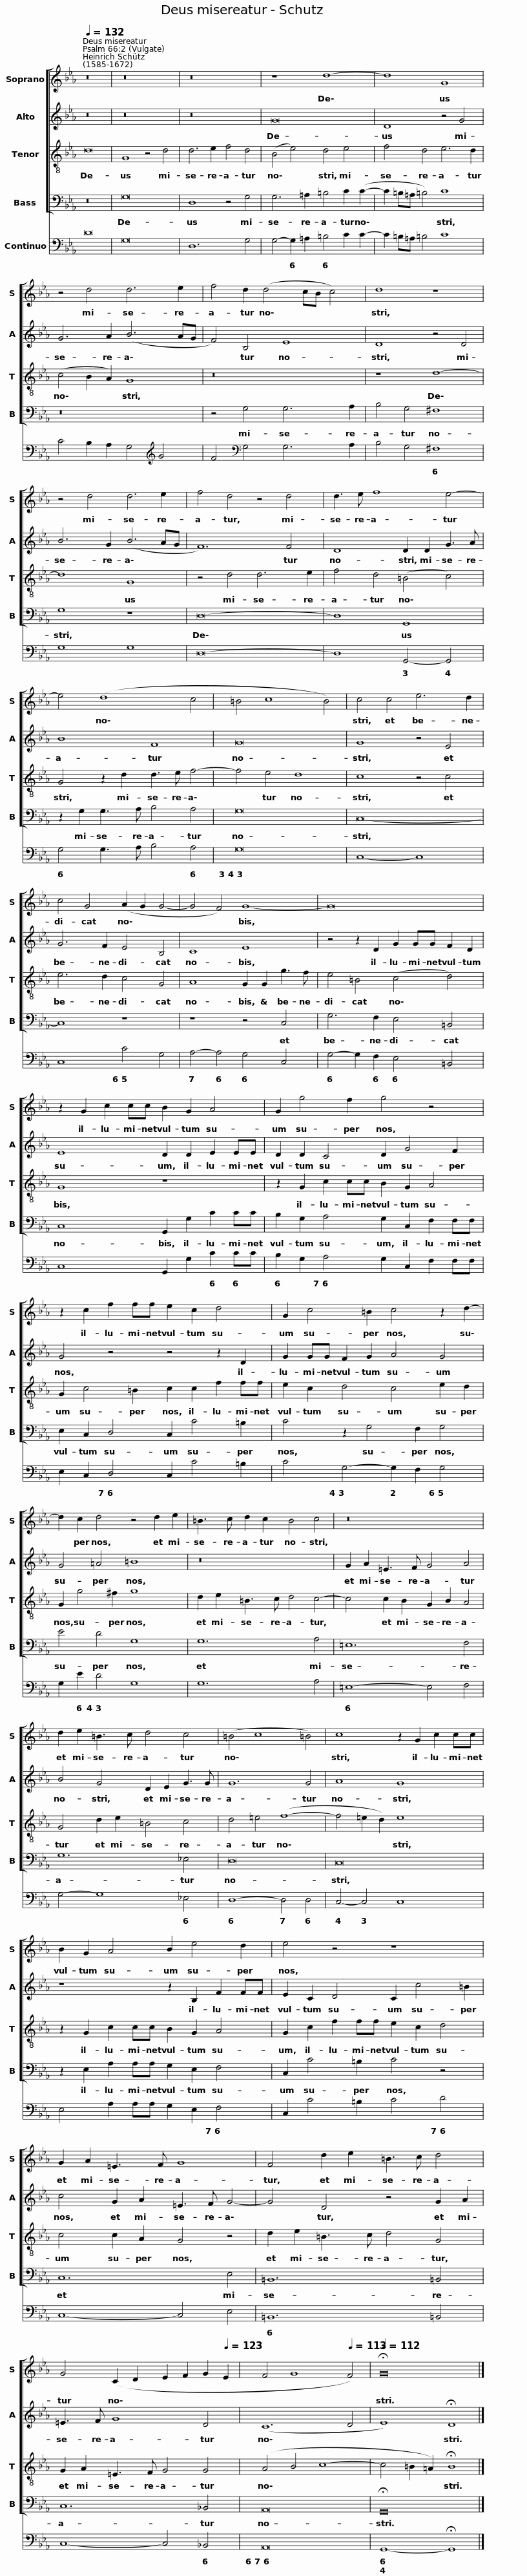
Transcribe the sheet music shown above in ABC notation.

X:1
%%score [ 1 2 3 4 ] 5
L:1/8
Q:1/4=132
M:none
I:linebreak $
K:Eb
V:1 treble
V:2 treble
V:3 treble-8
V:4 bass
V:5 bass
V:1
 z16 | z16 | z16 | z8 d8- |$ d8 G8 | %5
 z4 d4 d6 e2 | f4 d2 (d4 cB c4) | d8 z8 |$ z4 d4 d6 e2 | f4 d4 z4 d4 | %10
 d3 e f8 e4- | e4 (d8 c4 | =B4 c8 B4) |$ c4 c4 e6 d2 | c4 G4 (A2 G2 G4- | %15
 G4 F4) G8- | G16 |$ z2 G2 c2 cc B2 G2 A4 | G2 g4 f2 g4 z4 |$ z2 c2 f2 ff e2 c2 d4 |$ %20
 G2 c4 =B2 c4 z2 d2- | d2 c2 d4 z4 d2 e2 | =B3 c d2 c2 B4 c4 |$ z16 |$ d2 e2 =B3 c d4 c4 | %25
 (=B4 c8 !courtesy!=B4) | c8 z2 G2 c2 cc |$ B2 G2 A4 B2 e4 d2 | e4 z4 z8 | G2 A2 =E3 F G8 |$ %30
 F4 d2 e2 =B3 c d4 | G4[Q:1/4=131] (C2[Q:1/4=129] D2[Q:1/4=128] E2[Q:1/4=126] F2[Q:1/4=125] G2[Q:1/4=123] E2 |[Q:1/4=121] F4[Q:1/4=117] G8[Q:1/4=113] F4) |[Q:1/4=112] !fermata!G16 |] %34
V:2
 z16 | z16 | z16 | G16 |$ D8 z4 G4 | %5
 G6 A2 (B6 AG | F4) B,4 E8 | D8 z4 D4 |$ B6 G2 (B6 AG | F12) F4 | %10
 D8 D2 D2 G3 A | B8 F8 | G16 |$ G8 z4 E4 | G6 F2 E4 B,4 | %15
 C8 E8 | z4 z2 D2 G2 GG F2 D2 |$ E8 D2 D2 E2 EE | D2 D2 C4 D2 G4 F2 |$ G4 z4 z4 z2 D2 |$ %20
 G2 GG F2 G2 A4 G4 | G4 =A4 =B8 | z16 |$ G2 A2 =E3 F G4 A4 |$ B4 G4 D2 E2 G3 G | %25
 G12 G4 | A8 G8 |$ z8 z2 B,2 F2 FF | E2 C2 D4 C2 c4 =B2 | c4 G2 A2 =E3 F G4- |$ %30
 G4 D4 z4 G2 A2 | =E3 F G8 D4 | (C12 D4 | E8) !fermata!D8 |] %34
V:3
 d16 | G8 z4 d4 | d6 e2 f4 d4 | (B4 e4) d4 e4 |$ f4 d4 e6 d2 | %5
 (c4 B2 A2) G8 | z16 | z8 d8- |$ d8 G8 | z4 d4 d6 e2 | %10
 f4 d4 (=B4 c4) | G4 z2 d2 d3 e f4- | f4 e4 d8 |$ c8 z4 c4 | e6 d2 c4 G4 | %15
 A8 G2 G2 g3 f | e4 =B4 (c4 d4) |$ G8 z8 | z2 G2 c2 cc B2 G2 A4 |$ G2 c4 =B2 c2 c2 f2 ff |$ %20
 e2 c2 d4 c4 e2 d2 | G2 g4 ^f2 g8 | d2 e2 =B3 c d4 c4- |$ c4 c2 B2 G2 B2 A4 |$ G4 d2 e2 =B4 c4 | %25
 d4 =e4 (f8- | f4 =e2 d2) e8 |$ z2 G2 c2 cc B2 G2 A4 | G2 c2 f2 ff e2 c2 d4 | c4 c2 A2 G4 z4 |$ %30
 d2 e2 =B3 c d4 G4 | G2 A2 =E3 F G4 G4 | (A4 B4 c8- | c4 =B2 =A2) !fermata!B8 |] %34
V:4
 z16 | G,16 | D,8 z4 G,4 | G,6 =A,2 =B,4 C2 (C2- |$ C2 =B,=A, !courtesy!=B,4) C8 | %5
 z16 | z4 G,4 G,6 A,2 | B,4 G,4 ^F,8 |$ G,8 z8 | D,16- | %10
 D,8 G,,8 | z2 G,2 G,3 A, B,4 A,4 | G,16 |$ C,16- | C,8 z8 | %15
 z8 z4 C,4 | G,6 F,2 E,4 =B,,4 |$ C,8 G,,2 G,2 C2 CC | B,2 G,2 A,4 G,2 C,2 F,2 F,F, |$ E,2 C,2 D,4 C,2 C4 =B,2 |$ %20
 C4 z2 G,4 F,2 G,4 | E4 D4 G,8 | G,12 A,4 |$ =E,12 F,4 |$ G,12 _E,4 | %25
 D,16 | C,16 |$ z2 E,2 A,2 A,A, G,2 E,2 F,4 | C,2 C4 =B,2 C4 z4 | C,12 E,4 |$ %30
 =B,,12 !courtesy!=B,,4 | C,12 _B,,4 | A,,16 | !fermata!G,,16 |] %34
V:5
 D16 | G,16 | D,12 G,4 | G,4- G,2 =A,2 =B,4 C2 C2- |$ C2 =B,=A, !courtesy!=B,4 C8 | %5
 C4 B,2 A,2 G,4[K:treble] G4 | F4[K:bass] G,4 G,6 A,2 | B,4 G,4 ^F,8 |$ G,8 G,8 | D,16- | %10
 D,8 G,,4- G,,4 | G,4 G,3 A, B,4 A,4 | G,16 |$ C,8- C,8 | C,8 C4 G,4 | %15
 A,4- A,4 G,4 C,4 | G,4- G,2 F,2 E,4 =B,,4 |$ C,8 G,,2 G,2 C2 CC | B,2 G,2 A,4 G,2 C,2 F,2 F,F, |$ E,2 C,2 D,4 C,2 C4 =B,2 |$ %20
 C4 G,4- G,2 F,2 G,4 | G,2 E2 D4 G,8 | G,12 A,4 |$ =E,8- E,4 F,4 |$ G,4- G,8 _E,4 | %25
 D,8- D,4 D,4 | C,4- C,4 C,8 |$ E,4 A,2 A,A, G,2 E,2 F,4 | C,2 C4 =B,2 C4 D4 | C,8- C,4 E,4 |$ %30
 =B,,12 !courtesy!=B,,4 | C,8- C,4 _B,,4 | A,,16 | G,,8- !fermata!G,,8 |] %34
